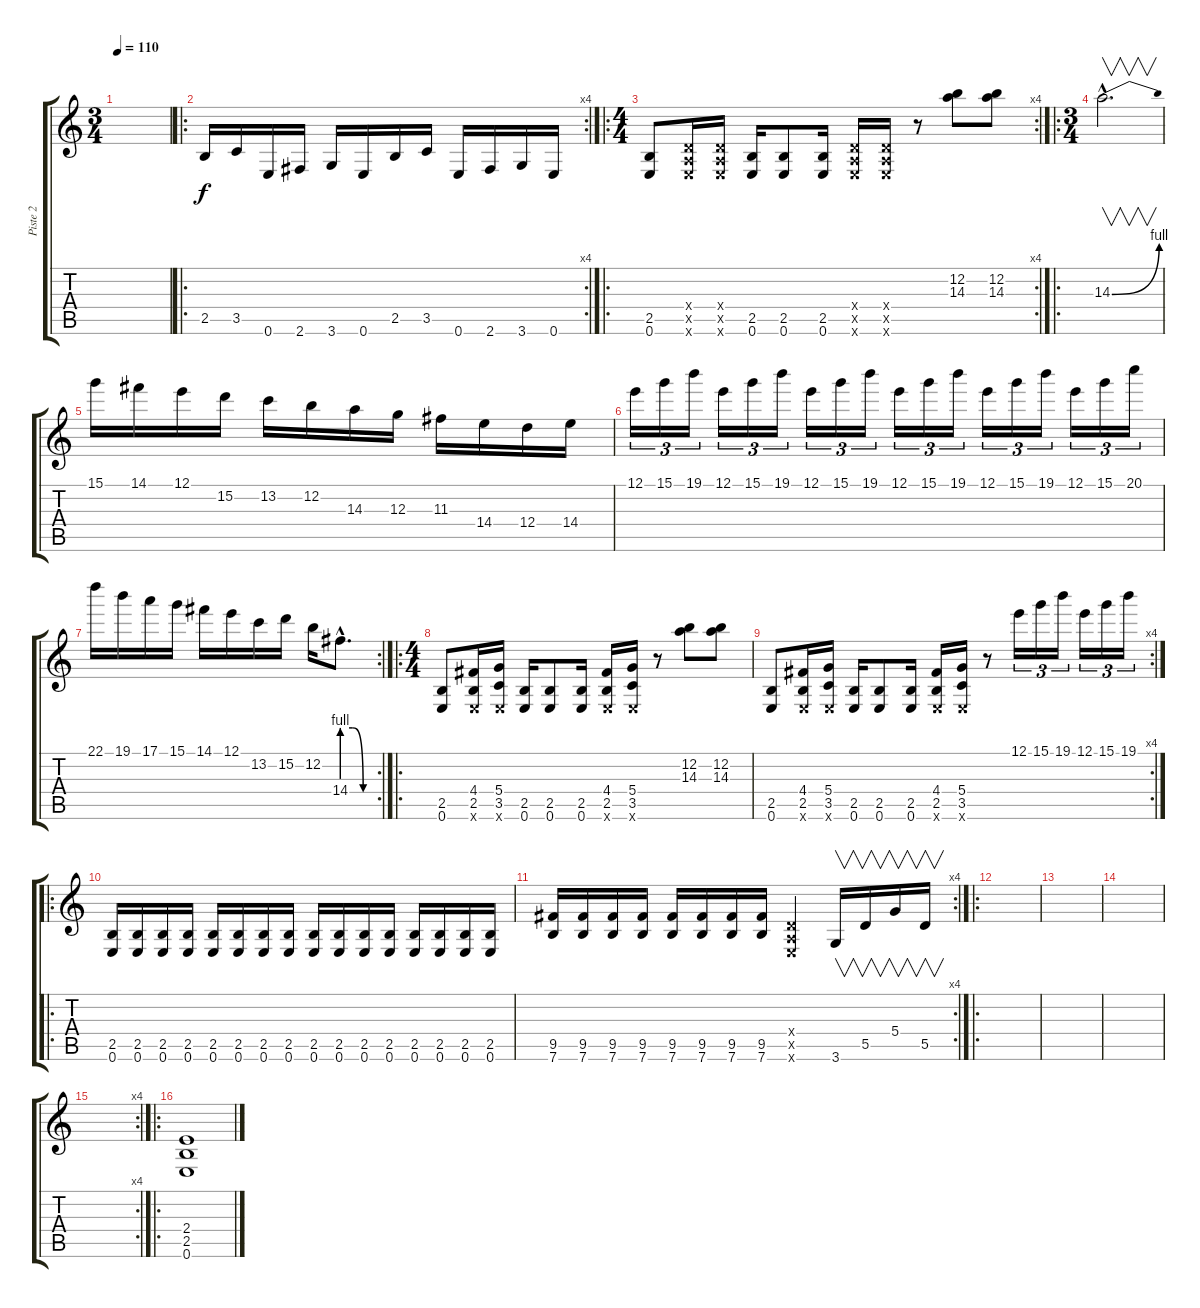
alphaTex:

\track ("Piste 2" "Piste 2") {instrument distortionguitar}
\staff {score tabs}
\tuning (E4 B3 G3 D3 A2 E2) {hide}
\ts (3 4)
\tempo 110
\clef g2
\ks c
|
\ro
\rc 4
2.5.16 3.5.16 0.6.16 2.6.16 3.6.16 0.6.16 2.5.16 3.5.16 0.6.16 2.6.16 3.6.16 0.6.16 |
\ro
\rc 4
\ts (4 4)
(2.5 0.6).8 (0.4{x} 0.5{x} 0.6{x}).16 (0.4{x} 0.5{x} 0.6{x}).16 (2.5 0.6).16 (2.5 0.6).8 (2.5 0.6).16 (0.4{x} 0.5{x} 0.6{x}).16 (0.4{x} 0.5{x} 0.6{x}).16 r.8 (12.2 14.3).8 (12.2 14.3).8 |
\ro
\ts (3 4)
14.3{be (bend 0 0 60 4) hac}.2{v d} |
15.1.16 14.1.16 12.1.16 15.2.16 13.2.16 12.2.16 14.3.16 12.3.16 11.3.16 14.4.16 12.4.16 14.4.16 |
12.1.16{tu (3 2)} 15.1.16{tu (3 2)} 19.1.16{tu (3 2)} 12.1.16{tu (3 2)} 15.1.16{tu (3 2)} 19.1.16{tu (3 2)} 12.1.16{tu (3 2)} 15.1.16{tu (3 2)} 19.1.16{tu (3 2)} 12.1.16{tu (3 2)} 15.1.16{tu (3 2)} 19.1.16{tu (3 2)} 12.1.16{tu (3 2)} 15.1.16{tu (3 2)} 19.1.16{tu (3 2)} 12.1.16{tu (3 2)} 15.1.16{tu (3 2)} 20.1.16{tu (3 2)} |
\rc 2
22.1.16 19.1.16 17.1.16 15.1.16 14.1.16 12.1.16 13.2.16 15.2.16 12.2.16 14.4{be (custom 0 4 20 4 40 0 60 0) hac}.8{d} |
\ro
\ts (4 4)
(2.5 0.6).8 (4.4 2.5 0.6{x}).16 (5.4 3.5 0.6{x}).16 (2.5 0.6).16 (2.5 0.6).8 (2.5 0.6).16 (4.4 2.5 0.6{x}).16 (5.4 3.5 0.6{x}).16 r.8 (12.2 14.3).8 (12.2 14.3).8 |
\rc 4
(2.5 0.6).8 (4.4 2.5 0.6{x}).16 (5.4 3.5 0.6{x}).16 (2.5 0.6).16 (2.5 0.6).8 (2.5 0.6).16 (4.4 2.5 0.6{x}).16 (5.4 3.5 0.6{x}).16 r.8 12.1.16{tu (3 2)} 15.1.16{tu (3 2)} 19.1.16{tu (3 2)} 12.1.16{tu (3 2)} 15.1.16{tu (3 2)} 19.1.16{tu (3 2)} |
\ro
(2.5 0.6).16 (2.5 0.6).16 (2.5 0.6).16 (2.5 0.6).16 (2.5 0.6).16 (2.5 0.6).16 (2.5 0.6).16 (2.5 0.6).16 (2.5 0.6).16 (2.5 0.6).16 (2.5 0.6).16 (2.5 0.6).16 (2.5 0.6).16 (2.5 0.6).16 (2.5 0.6).16 (2.5 0.6).16 |
\rc 4
(9.5 7.6).16 (9.5 7.6).16 (9.5 7.6).16 (9.5 7.6).16 (9.5 7.6).16 (9.5 7.6).16 (9.5 7.6).16 (9.5 7.6).16 (0.4{x} 0.5{x} 0.6{x}).4 3.6.16{v} 5.5.16{v} 5.4.16{v} 5.5.16{v} |
\ro
|
|
|
\rc 4
|
\ro
(2.4 2.5 0.6).1
